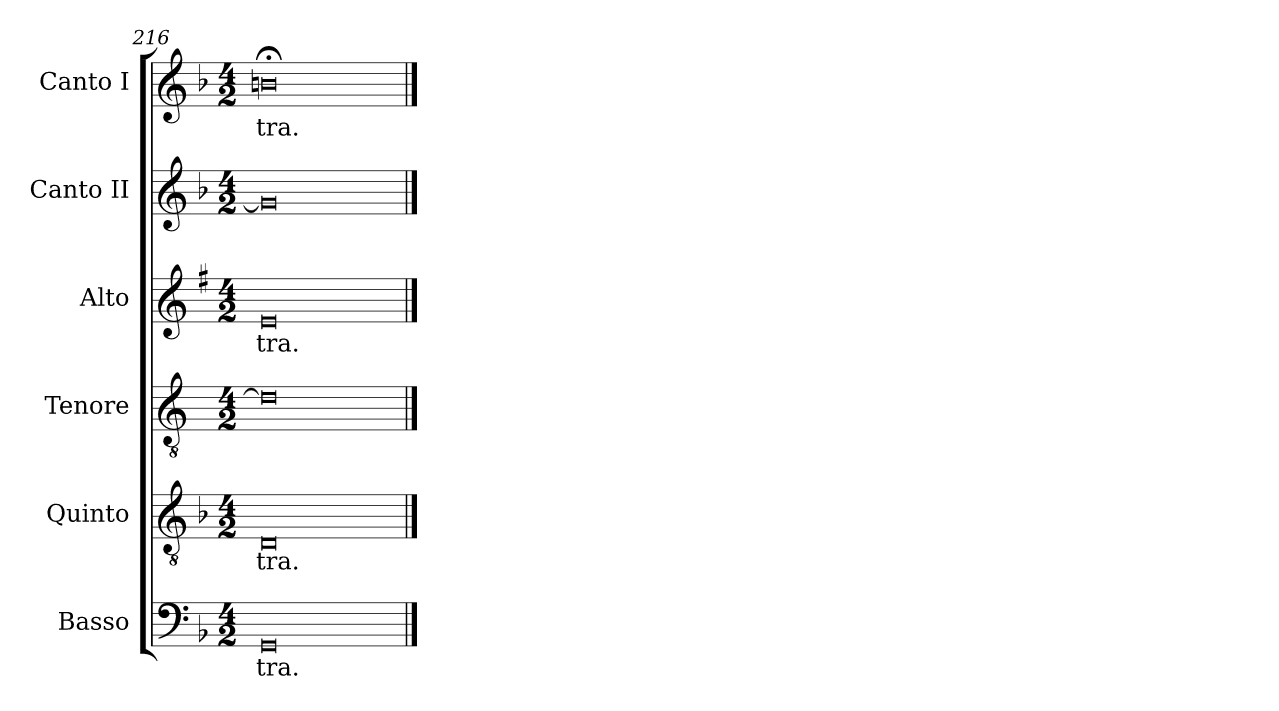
**kern	**text	**kern	**text	**kern	**text	**kern	**text	**kern	**text	**kern	**text
*part6	*part6	*part5	*part5	*part4	*part4	*part3	*part3	*part2	*part2	*part1	*part1
*staff6	*staff6	*staff5	*staff5	*staff4	*staff4	*staff3	*staff3	*staff2	*staff2	*staff1	*staff1
*I"Basso	*	*I"Quinto	*	*I"Tenore	*	*I"Alto	*	*I"Canto II	*	*I"Canto I	*
*I'B	*	*	*	*I'T	*	*I'A	*	*I'C II	*	*I'C I	*
*clefF4	*	*clefGv2	*	*clefGv2	*	*clefG2	*	*clefG2	*	*clefG2	*
*	*	*	*	*ITrd4c7	*	*ITrd1c2	*	*	*	*	*
*k[b-]	*	*k[b-]	*	*k[b-]	*	*k[b-]	*	*k[b-]	*	*k[b-]	*
*F:	*	*F:	*	*F:	*	*F:	*	*F:	*	*F:	*
*M4/2	*	*M4/2	*	*M4/2	*	*M4/2	*	*M4/2	*	*M4/2	*
=216	=216	=216	=216	=216	=216	=216	=216	=216	=216	=216	=216
!	!LO:LY:b	!	!LO:LY:b	!	!	!	!LO:LY:b	!	!	!	!LO:LY:b
0GG	-tra.	0D	-tra.	0G]	.	0d	-tra.	0g]	.	0bn;<	-tra.
==	==	==	==	==	==	==	==	==	==	==	==
*-	*-	*-	*-	*-	*-	*-	*-	*-	*-	*-	*-
